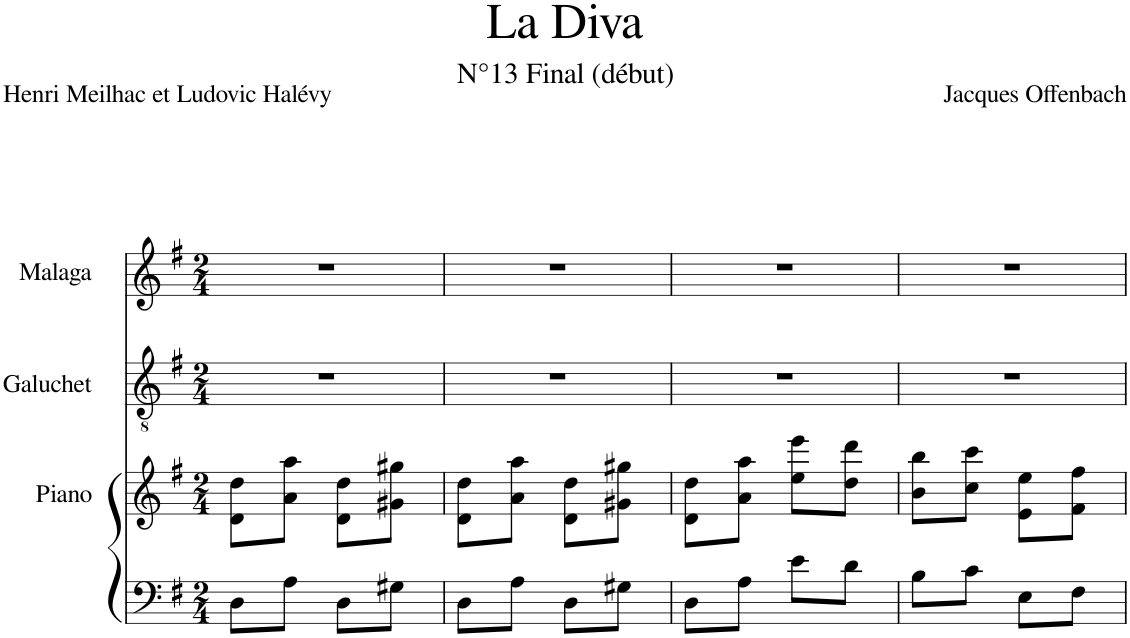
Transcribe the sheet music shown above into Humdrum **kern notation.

**kern	**kern	**kern	**kern
*part4	*part3	*part2	*part1
*staff4	*staff3	*staff2	*staff1
*I"Piano	*I"Piano	*I"Galuchet	*I"Malaga
*I'Pia.	*I'Pia.	*I'G.	*I'M.
*clefF4	*clefG2	*clefGv2	*clefG2
*	*	*Trd8c14	*
*k[f#]	*k[f#]	*k[f#]	*k[f#]
*M2/4	*M2/4	*M2/4	*M2/4
=1	=1	=1	=1
8D\L	8d\ 8dd\L	2r	2r
8A\J	8a\ 8aa\J	.	.
8D\L	8d\ 8dd\L	.	.
8G#X\J	8g#X\ 8gg#X\J	.	.
=2	=2	=2	=2
8D\L	8d\ 8dd\L	2r	2r
8A\J	8a\ 8aa\J	.	.
8D\L	8d\ 8dd\L	.	.
8G#X\J	8g#X\ 8gg#X\J	.	.
=3	=3	=3	=3
8D\L	8d\ 8dd\L	2r	2r
8A\J	8a\ 8aa\J	.	.
8e\L	8ee\ 8eee\L	.	.
8d\J	8dd\ 8ddd\J	.	.
=4	=4	=4	=4
8B\L	8b\ 8bb\L	2r	2r
8c\J	8cc\ 8ccc\J	.	.
8E\L	8e\ 8ee\L	.	.
8F#\J	8f#\ 8ff#\J	.	.
=	=	=	=
*-	*-	*-	*-
